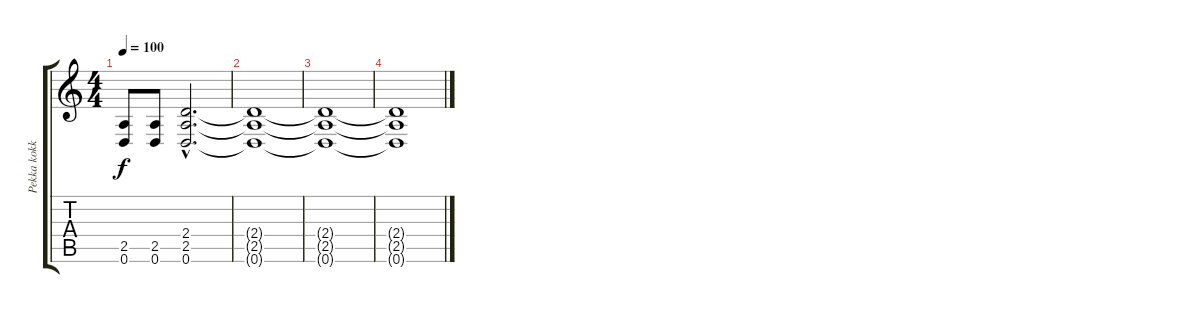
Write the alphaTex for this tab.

\track ("Pekka kokko" "Pekka kokk") {instrument distortionguitar}
\staff {score tabs}
\tuning (D4 A3 F3 C3 G2 D2) {hide}
\ts (4 4)
\tempo 100
\clef g2
\ks c
(2.5 0.6).8{dy f} (2.5 0.6).8 (2.4{hac} 2.5{hac} 0.6{hac}).2{d} |
(2.4{t} 2.5{t} 0.6{t}).1 |
(2.4{t} 2.5{t} 0.6{t}).1 |
(2.4{t} 2.5{t} 0.6{t}).1
